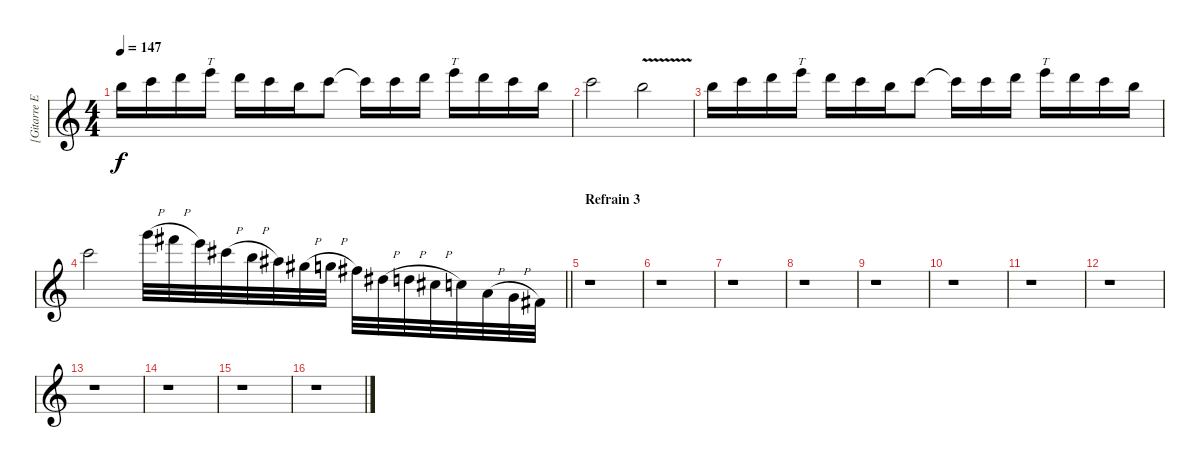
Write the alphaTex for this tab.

\track ("[Gitarre Effetk II]" "[Gitarre E") {instrument distortionguitar}
\staff {score}
\tuning (E4 B3 G3 D3 A2 D2) {hide}
\ts (4 4)
\tempo 147
\clef g2
\ks c
7.1.16{dy f} 8.1.16 10.1.16 12.1.16{tt} 10.1.16 8.1.16 7.1.16 8.1.8 8.1{t}.16 8.1.16 10.1.16 12.1.16{tt} 10.1.16 8.1.16 7.1.16 |
8.1.2 7.1{v}.2 |
7.1.16 8.1.16 10.1.16 12.1.16{tt} 10.1.16 8.1.16 7.1.16 8.1.8 8.1{t}.16 8.1.16 10.1.16 12.1.16{tt} 10.1.16 8.1.16 7.1.16 |
\barLineRight lightlight
8.1.2 15.1{h}.32 14.1{h}.32 12.1.32 14.2{h}.32 12.2{h}.32 11.2.32 13.3{h}.32 12.3{h}.32 11.3.32 13.4{h}.32 12.4{h}.32 11.4{h}.32 10.4.32 12.5{h}.32 10.5{h}.32 9.5.32 |
\section ("" "Refrain 3")
r.1 |
r.1 |
r.1 |
r.1 |
r.1 |
r.1 |
r.1 |
r.1 |
r.1 |
r.1 |
r.1 |
r.1
